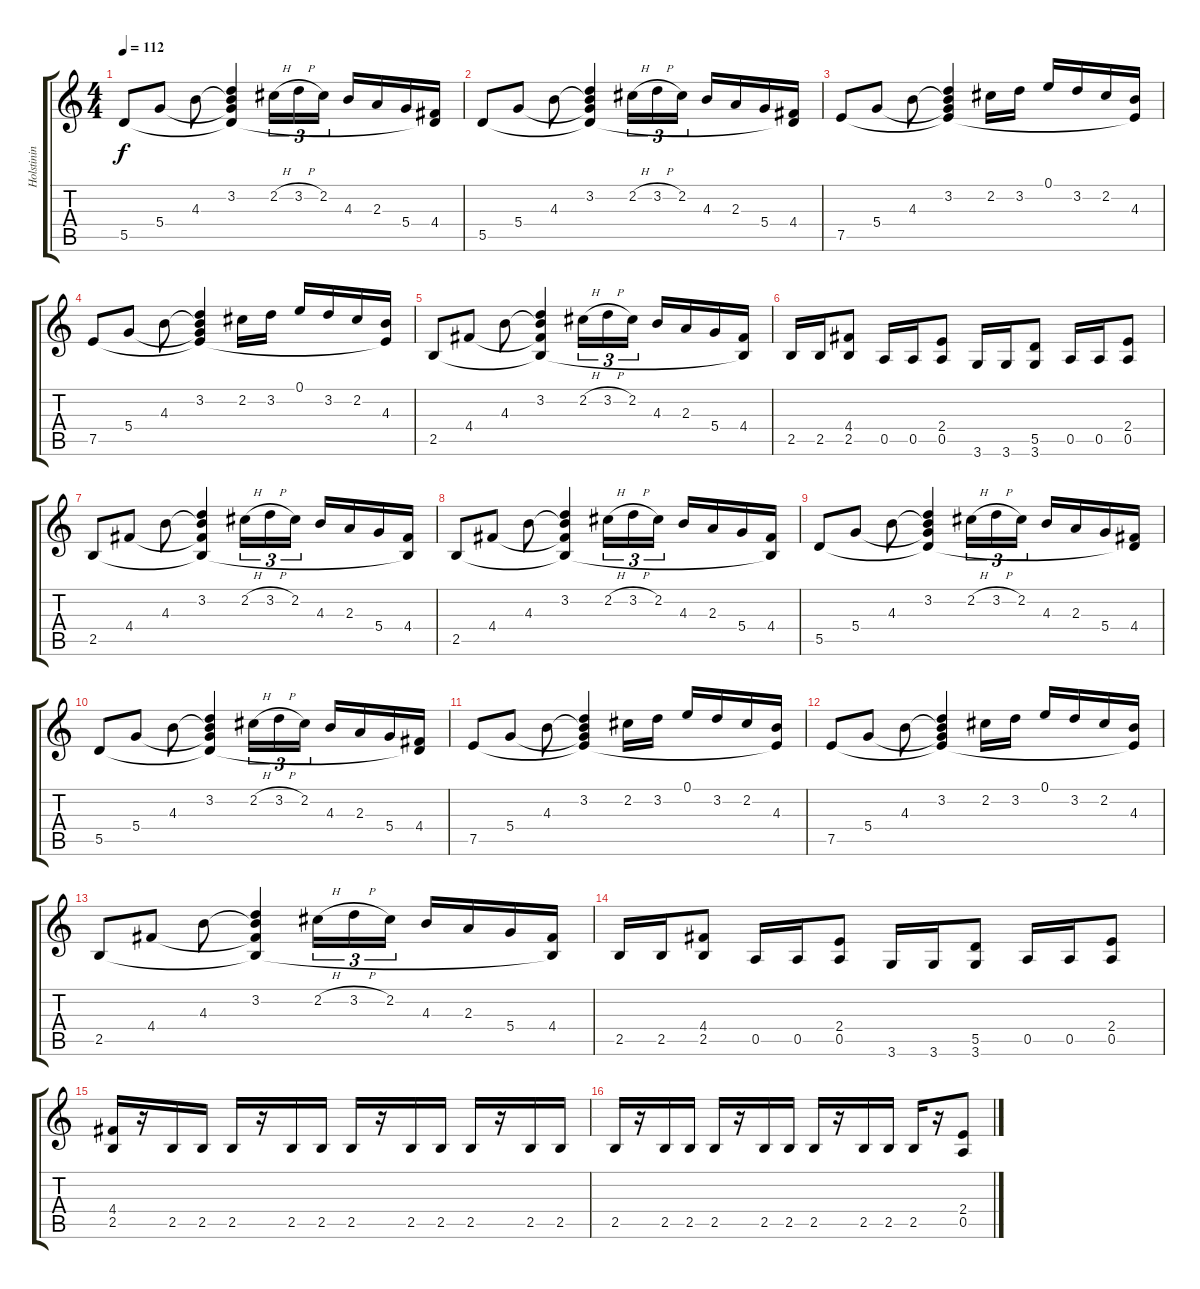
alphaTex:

\track ("Holstinin" "Holstinin") {instrument overdrivenguitar}
\staff {score tabs}
\tuning (E4 B3 G3 D3 A2 E2) {hide}
\ts (4 4)
\tempo 112
\clef g2
\ks c
5.5.8{dy f} 5.4.8 4.3.8 (3.2 4.3{t} 5.4{t} 5.5{t}).4 2.2{h}.16{tu (3 2)} 3.2{h}.16{tu (3 2)} 2.2.16{tu (3 2)} 4.3.16 2.3.16 5.4.16 (4.4 5.5{t}).16 |
5.5.8 5.4.8 4.3.8 (3.2 4.3{t} 5.4{t} 5.5{t}).4 2.2{h}.16{tu (3 2)} 3.2{h}.16{tu (3 2)} 2.2.16{tu (3 2)} 4.3.16 2.3.16 5.4.16 (4.4 5.5{t}).16 |
7.5.8 5.4.8 4.3.8 (3.2 4.3{t} 5.4{t} 7.5{t}).4 2.2.16 3.2.16 0.1.16 3.2.16 2.2.16 (4.3 7.5{t}).16 |
7.5.8 5.4.8 4.3.8 (3.2 4.3{t} 5.4{t} 7.5{t}).4 2.2.16 3.2.16 0.1.16 3.2.16 2.2.16 (4.3 7.5{t}).16 |
2.5.8 4.4.8 4.3.8 (3.2 4.3{t} 4.4{t} 2.5{t}).4 2.2{h}.16{tu (3 2)} 3.2{h}.16{tu (3 2)} 2.2.16{tu (3 2)} 4.3.16 2.3.16 5.4.16 (4.4 2.5{t}).16 |
2.5.16 2.5.16 (4.4 2.5).8 0.5.16 0.5.16 (2.4 0.5).8 3.6.16 3.6.16 (5.5 3.6).8 0.5.16 0.5.16 (2.4 0.5).8 |
2.5.8 4.4.8 4.3.8 (3.2 4.3{t} 4.4{t} 2.5{t}).4 2.2{h}.16{tu (3 2)} 3.2{h}.16{tu (3 2)} 2.2.16{tu (3 2)} 4.3.16 2.3.16 5.4.16 (4.4 2.5{t}).16 |
2.5.8 4.4.8 4.3.8 (3.2 4.3{t} 4.4{t} 2.5{t}).4 2.2{h}.16{tu (3 2)} 3.2{h}.16{tu (3 2)} 2.2.16{tu (3 2)} 4.3.16 2.3.16 5.4.16 (4.4 2.5{t}).16 |
5.5.8 5.4.8 4.3.8 (3.2 4.3{t} 5.4{t} 5.5{t}).4 2.2{h}.16{tu (3 2)} 3.2{h}.16{tu (3 2)} 2.2.16{tu (3 2)} 4.3.16 2.3.16 5.4.16 (4.4 5.5{t}).16 |
5.5.8 5.4.8 4.3.8 (3.2 4.3{t} 5.4{t} 5.5{t}).4 2.2{h}.16{tu (3 2)} 3.2{h}.16{tu (3 2)} 2.2.16{tu (3 2)} 4.3.16 2.3.16 5.4.16 (4.4 5.5{t}).16 |
7.5.8 5.4.8 4.3.8 (3.2 4.3{t} 5.4{t} 7.5{t}).4 2.2.16 3.2.16 0.1.16 3.2.16 2.2.16 (4.3 7.5{t}).16 |
7.5.8 5.4.8 4.3.8 (3.2 4.3{t} 5.4{t} 7.5{t}).4 2.2.16 3.2.16 0.1.16 3.2.16 2.2.16 (4.3 7.5{t}).16 |
2.5.8 4.4.8 4.3.8 (3.2 4.3{t} 4.4{t} 2.5{t}).4 2.2{h}.16{tu (3 2)} 3.2{h}.16{tu (3 2)} 2.2.16{tu (3 2)} 4.3.16 2.3.16 5.4.16 (4.4 2.5{t}).16 |
2.5.16 2.5.16 (4.4 2.5).8 0.5.16 0.5.16 (2.4 0.5).8 3.6.16 3.6.16 (5.5 3.6).8 0.5.16 0.5.16 (2.4 0.5).8 |
(4.4 2.5).16 r.16 2.5.16 2.5.16 2.5.16 r.16 2.5.16 2.5.16 2.5.16 r.16 2.5.16 2.5.16 2.5.16 r.16 2.5.16 2.5.16 |
2.5.16 r.16 2.5.16 2.5.16 2.5.16 r.16 2.5.16 2.5.16 2.5.16 r.16 2.5.16 2.5.16 2.5.16 r.16 (2.4 0.5).8
